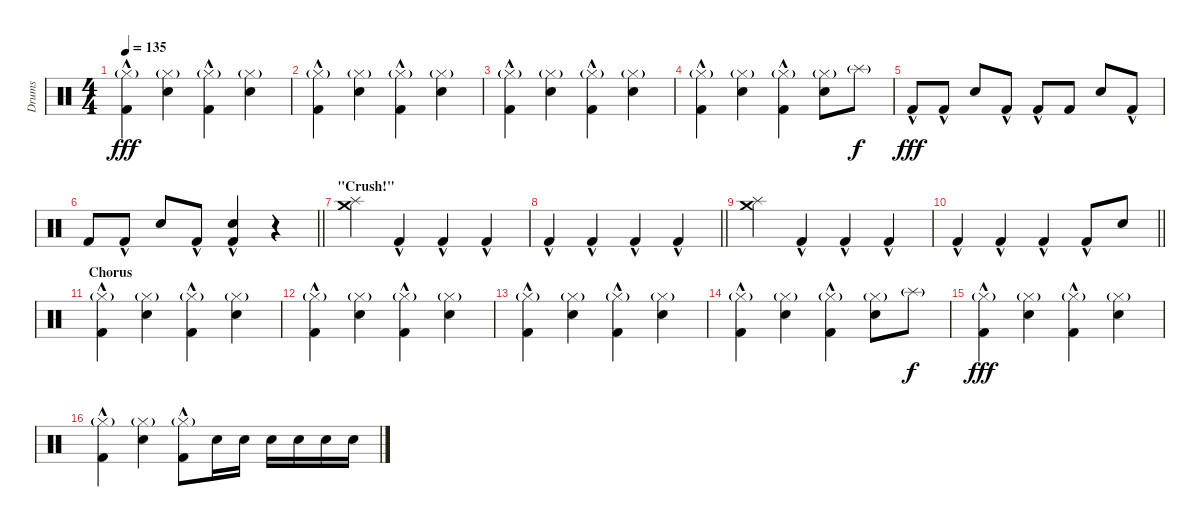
\track ("Drums" "Drums") {instrument percussion}
\staff {score}
\articulation defaults
\ts (4 4)
\tempo 135
\clef neutral
\ks c
("Kick (hit) 2"{hac} "Hi-Hat (closed)"{g}).4{dy fff} ("Electric Snare (hit)" "Hi-Hat (closed)"{g}).4 ("Kick (hit) 2"{hac} "Hi-Hat (closed)"{g}).4 ("Electric Snare (hit)" "Hi-Hat (closed)"{g}).4 |
("Kick (hit) 2"{hac} "Hi-Hat (closed)"{g}).4 ("Electric Snare (hit)" "Hi-Hat (closed)"{g}).4 ("Kick (hit) 2"{hac} "Hi-Hat (closed)"{g}).4 ("Electric Snare (hit)" "Hi-Hat (closed)"{g}).4 |
("Kick (hit) 2"{hac} "Hi-Hat (closed)"{g}).4 ("Electric Snare (hit)" "Hi-Hat (closed)"{g}).4 ("Kick (hit) 2"{hac} "Hi-Hat (closed)"{g}).4 ("Electric Snare (hit)" "Hi-Hat (closed)"{g}).4 |
("Kick (hit) 2"{hac} "Hi-Hat (closed)"{g}).4 ("Electric Snare (hit)" "Hi-Hat (closed)"{g}).4 ("Kick (hit) 2"{hac} "Hi-Hat (closed)"{g}).4 ("Electric Snare (hit)" "Hi-Hat (closed)"{g}).8 "Splash (hit)"{g}.8{dy f} |
"Kick (hit) 2"{hac}.8{dy fff} "Kick (hit) 2"{hac}.8 "Electric Snare (hit)".8 "Kick (hit) 2"{hac}.8 "Kick (hit) 2"{hac}.8 "Kick (hit) 2".8 "Electric Snare (hit)".8 "Kick (hit) 2"{hac}.8 |
\barLineRight lightlight "Kick (hit) 2".8 "Kick (hit) 2"{hac}.8 "Electric Snare (hit)".8 "Kick (hit) 2"{hac}.8
("Kick (hit) 2"{hac} "Electric Snare (hit)").4 r.4 |
\section ("" "\"Crush!\"")
("Crash medium (hit)" "Splash (hit)").4 "Kick (hit) 2"{hac}.4 "Kick (hit) 2"{hac}.4 "Kick (hit) 2"{hac}.4 |
\barLineRight lightlight "Kick (hit) 2"{hac}.4 "Kick (hit) 2"{hac}.4 "Kick (hit) 2"{hac}.4 "Kick (hit) 2"{hac}.4
|
("Crash medium (hit)" "Splash (hit)").4 "Kick (hit) 2"{hac}.4 "Kick (hit) 2"{hac}.4 "Kick (hit) 2"{hac}.4 |
\barLineRight lightlight "Kick (hit) 2"{hac}.4 "Kick (hit) 2"{hac}.4 "Kick (hit) 2"{hac}.4 "Kick (hit) 2"{hac}.8 "Electric Snare (hit)".8
|
\section ("" "Chorus")
("Kick (hit) 2"{hac} "Hi-Hat (closed)"{g}).4 ("Electric Snare (hit)" "Hi-Hat (closed)"{g}).4 ("Kick (hit) 2"{hac} "Hi-Hat (closed)"{g}).4 ("Electric Snare (hit)" "Hi-Hat (closed)"{g}).4 |
("Kick (hit) 2"{hac} "Hi-Hat (closed)"{g}).4 ("Electric Snare (hit)" "Hi-Hat (closed)"{g}).4 ("Kick (hit) 2"{hac} "Hi-Hat (closed)"{g}).4 ("Electric Snare (hit)" "Hi-Hat (closed)"{g}).4 |
("Kick (hit) 2"{hac} "Hi-Hat (closed)"{g}).4 ("Electric Snare (hit)" "Hi-Hat (closed)"{g}).4 ("Kick (hit) 2"{hac} "Hi-Hat (closed)"{g}).4 ("Electric Snare (hit)" "Hi-Hat (closed)"{g}).4 |
("Kick (hit) 2"{hac} "Hi-Hat (closed)"{g}).4 ("Electric Snare (hit)" "Hi-Hat (closed)"{g}).4 ("Kick (hit) 2"{hac} "Hi-Hat (closed)"{g}).4 ("Electric Snare (hit)" "Hi-Hat (closed)"{g}).8 "Splash (hit)"{g}.8{dy f} |
("Kick (hit) 2"{hac} "Hi-Hat (closed)"{g}).4{dy fff} ("Electric Snare (hit)" "Hi-Hat (closed)"{g}).4 ("Kick (hit) 2"{hac} "Hi-Hat (closed)"{g}).4 ("Electric Snare (hit)" "Hi-Hat (closed)"{g}).4 |
("Kick (hit) 2"{hac} "Hi-Hat (closed)"{g}).4 ("Electric Snare (hit)" "Hi-Hat (closed)"{g}).4 ("Kick (hit) 2"{hac} "Hi-Hat (closed)"{g}).8 "Electric Snare (hit)".16 "Electric Snare (hit)".16 "Electric Snare (hit)".16 "Electric Snare (hit)".16 "Electric Snare (hit)".16 "Electric Snare (hit)".16
